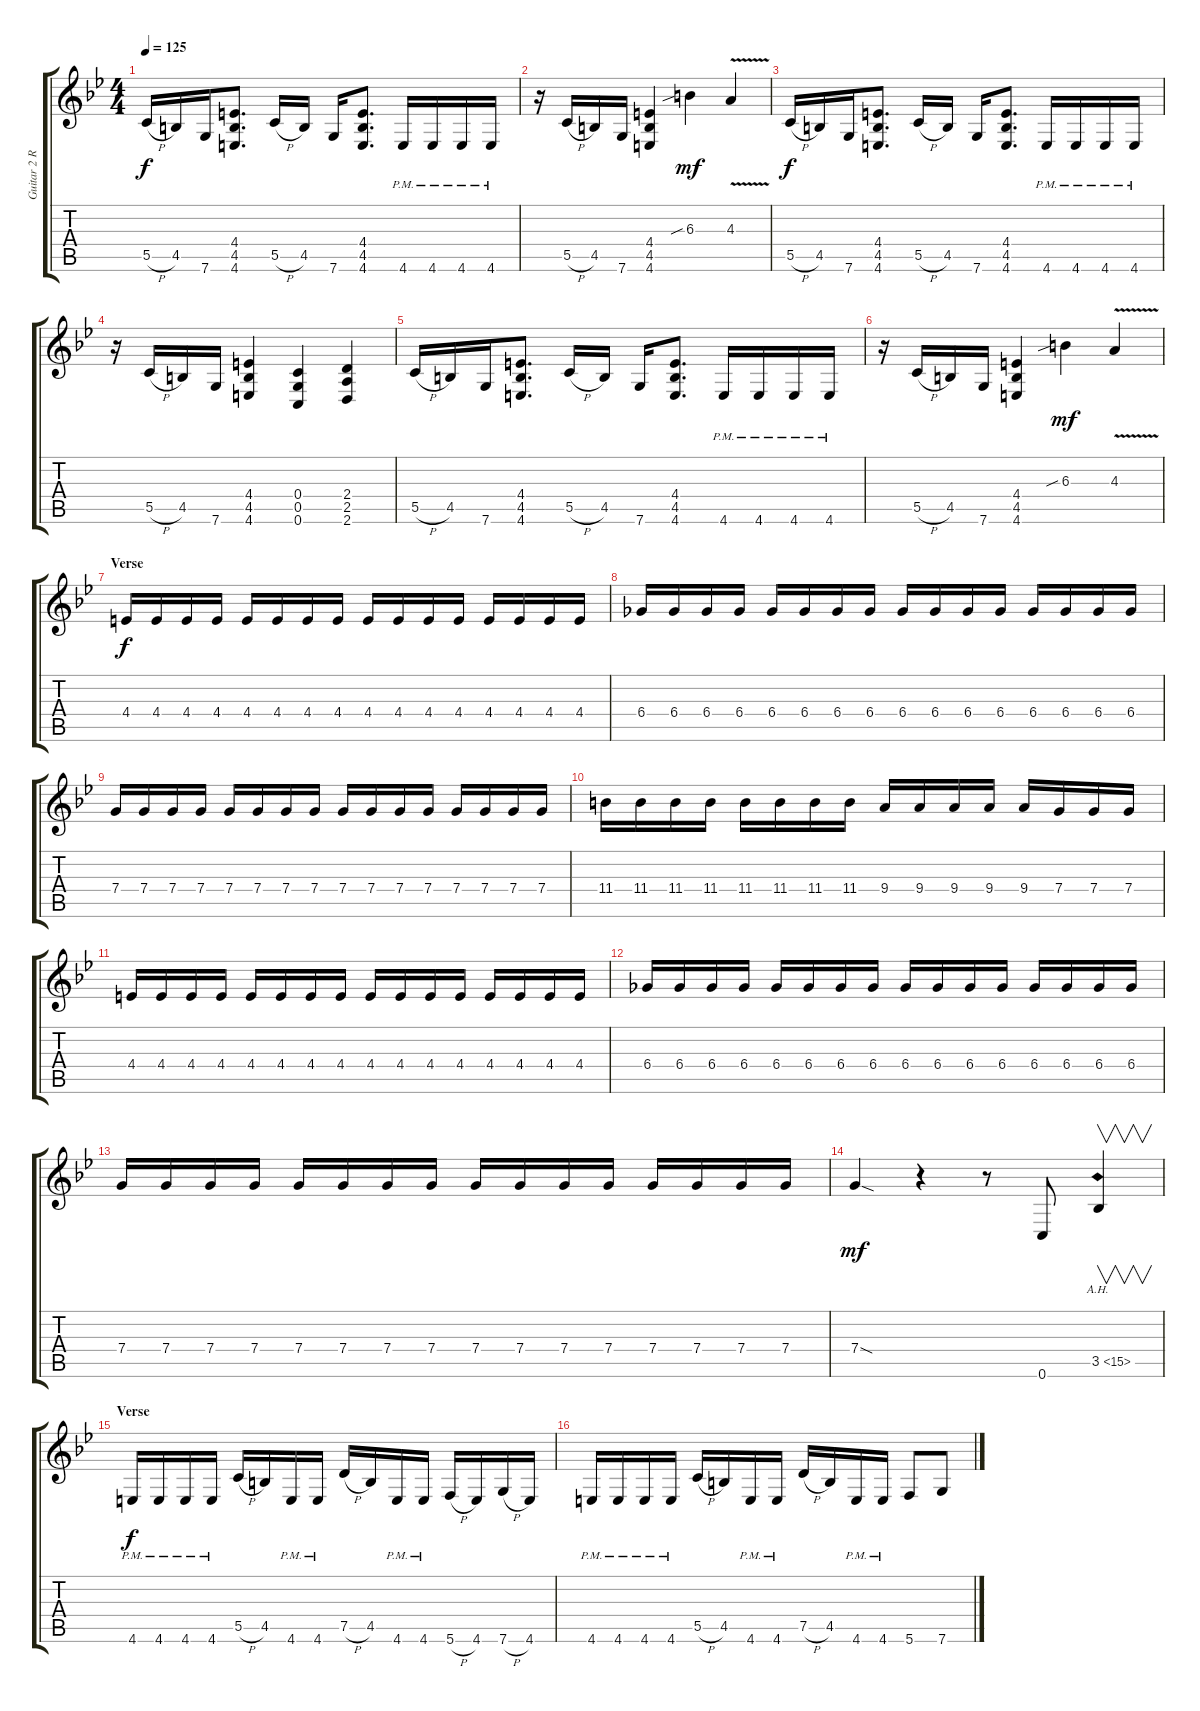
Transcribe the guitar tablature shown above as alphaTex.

\track ("Guitar 2 Right" "Guitar 2 R") {instrument distortionguitar}
\staff {score tabs}
\tuning (D4 A3 F3 C3 G2 C2) {hide}
\ts (4 4)
\tempo 125
\clef g2
\ks bb
5.5{h}.16{dy f} 4.5.16 7.6.16 (4.4 4.5 4.6).8{d} 5.5{h}.16 4.5.16 7.6.16 (4.4 4.5 4.6).8{d} 4.6{pm}.16 4.6{pm}.16 4.6{pm}.16 4.6{pm}.16 |
r.16 5.5{h}.16 4.5.16 7.6.16 (4.4 4.5 4.6).4 6.3{sib}.4{dy mf} 4.3{v}.4 |
5.5{h}.16{dy f} 4.5.16 7.6.16 (4.4 4.5 4.6).8{d} 5.5{h}.16 4.5.16 7.6.16 (4.4 4.5 4.6).8{d} 4.6{pm}.16 4.6{pm}.16 4.6{pm}.16 4.6{pm}.16 |
r.16 5.5{h}.16 4.5.16 7.6.16 (4.4 4.5 4.6).4 (0.4 0.5 0.6).4 (2.4 2.5 2.6).4 |
5.5{h}.16 4.5.16 7.6.16 (4.4 4.5 4.6).8{d} 5.5{h}.16 4.5.16 7.6.16 (4.4 4.5 4.6).8{d} 4.6{pm}.16 4.6{pm}.16 4.6{pm}.16 4.6{pm}.16 |
r.16 5.5{h}.16 4.5.16 7.6.16 (4.4 4.5 4.6).4 6.3{sib}.4{dy mf} 4.3{v}.4 |
\section ("" "Verse")
4.4.16{dy f} 4.4.16 4.4.16 4.4.16 4.4.16 4.4.16 4.4.16 4.4.16 4.4.16 4.4.16 4.4.16 4.4.16 4.4.16 4.4.16 4.4.16 4.4.16 |
6.4.16 6.4.16 6.4.16 6.4.16 6.4.16 6.4.16 6.4.16 6.4.16 6.4.16 6.4.16 6.4.16 6.4.16 6.4.16 6.4.16 6.4.16 6.4.16 |
7.4.16 7.4.16 7.4.16 7.4.16 7.4.16 7.4.16 7.4.16 7.4.16 7.4.16 7.4.16 7.4.16 7.4.16 7.4.16 7.4.16 7.4.16 7.4.16 |
11.4.16 11.4.16 11.4.16 11.4.16 11.4.16 11.4.16 11.4.16 11.4.16 9.4.16 9.4.16 9.4.16 9.4.16 9.4.16 7.4.16 7.4.16 7.4.16 |
4.4.16 4.4.16 4.4.16 4.4.16 4.4.16 4.4.16 4.4.16 4.4.16 4.4.16 4.4.16 4.4.16 4.4.16 4.4.16 4.4.16 4.4.16 4.4.16 |
6.4.16 6.4.16 6.4.16 6.4.16 6.4.16 6.4.16 6.4.16 6.4.16 6.4.16 6.4.16 6.4.16 6.4.16 6.4.16 6.4.16 6.4.16 6.4.16 |
7.4.16 7.4.16 7.4.16 7.4.16 7.4.16 7.4.16 7.4.16 7.4.16 7.4.16 7.4.16 7.4.16 7.4.16 7.4.16 7.4.16 7.4.16 7.4.16 |
7.4{sod}.4{dy mf} r.4 r.8 0.6.8 3.5{ah 12}.4{v} |
\section ("" "Verse")
4.6{pm}.16{dy f} 4.6{pm}.16 4.6{pm}.16 4.6{pm}.16 5.5{h}.16 4.5.16 4.6{pm}.16 4.6{pm}.16 7.5{h}.16 4.5.16 4.6{pm}.16 4.6{pm}.16 5.6{h}.16 4.6.16 7.6{h}.16 4.6.16 |
4.6{pm}.16 4.6{pm}.16 4.6{pm}.16 4.6{pm}.16 5.5{h}.16 4.5.16 4.6{pm}.16 4.6{pm}.16 7.5{h}.16 4.5.16 4.6{pm}.16 4.6{pm}.16 5.6.8 7.6.8
